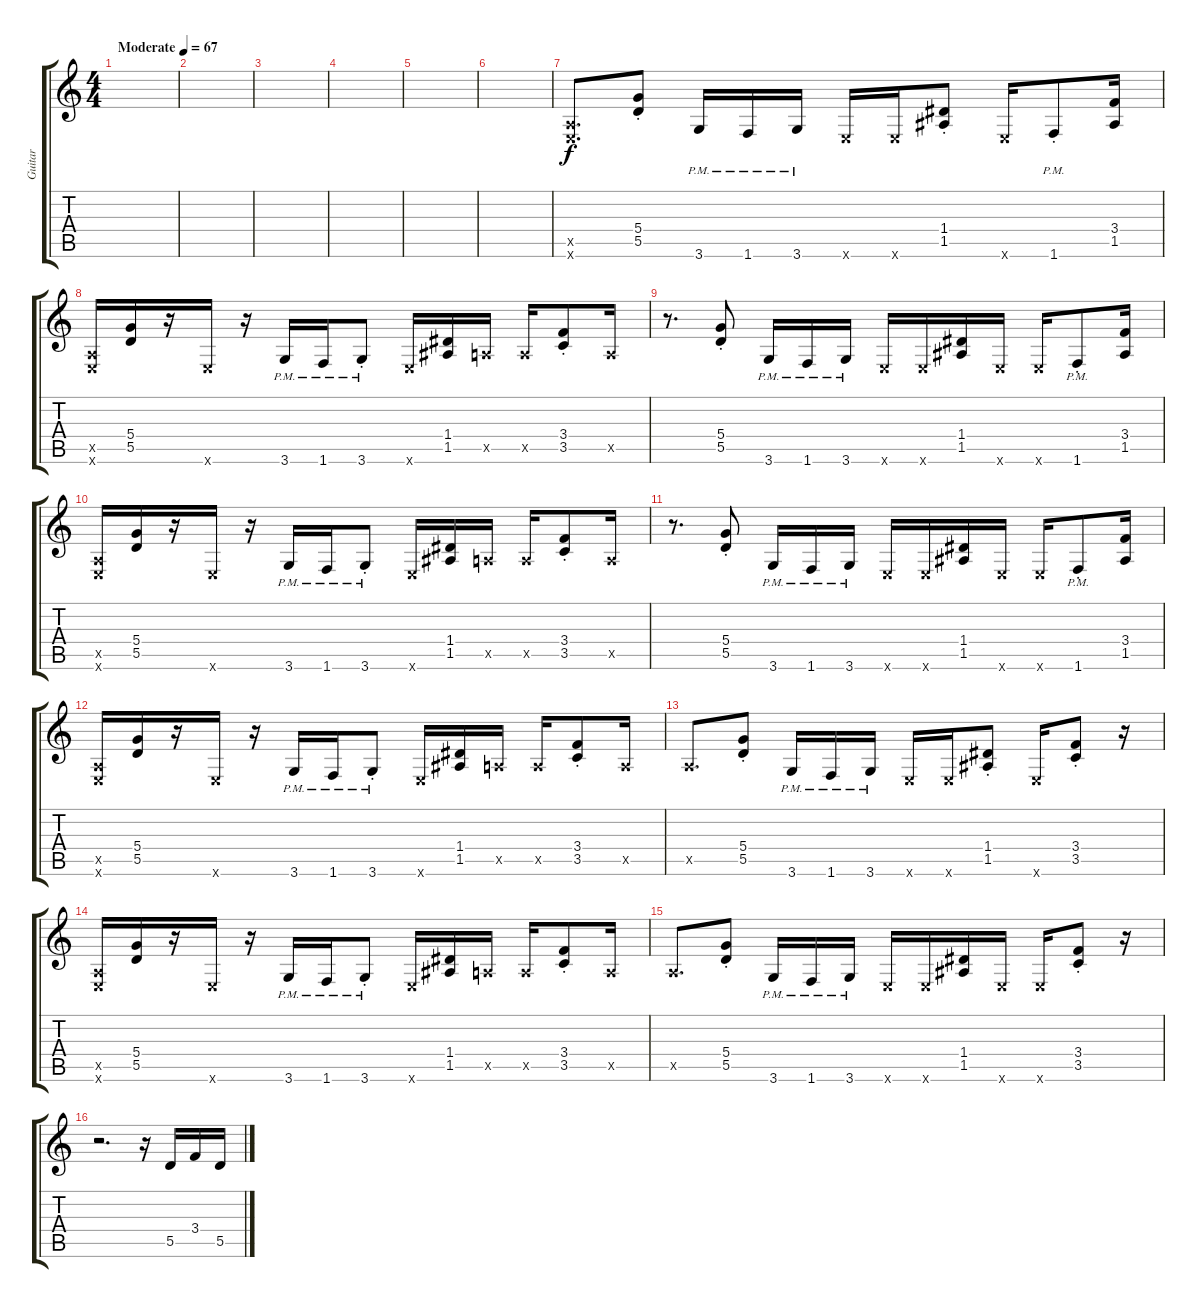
\track ("Guitar" "Guitar") {instrument distortionguitar}
\staff {score tabs}
\tuning (E4 B3 G3 D3 A2 E2) {hide}
\ts (4 4)
\tempo (67 "Moderate")
\clef g2
\ks c
|
|
|
|
|
|
(0.5{x} 0.6{x}).8{d} (5.4{st} 5.5{st}).8{dy f} 3.6{pm}.16 1.6{pm}.16 3.6{pm}.16 0.6{x}.16 0.6{x}.16 (1.4{st} 1.5{st}).8 0.6{x}.16 1.6{pm st}.8 (3.4 1.5).16 |
(0.5{x} 0.6{x}).16 (5.4 5.5).16 r.16 0.6{x}.16 r.16 3.6{pm}.16 1.6{pm}.16 3.6{pm st}.8 0.6{x}.16 (1.4 1.5).16 0.5{x}.16 0.5{x}.16 (3.4{st} 3.5{st}).8 0.5{x}.16 |
r.8{d} (5.4{st} 5.5{st}).8 3.6{pm}.16 1.6{pm}.16 3.6{pm}.16 0.6{x}.16 0.6{x}.16 (1.4 1.5).16 0.6{x}.16 0.6{x}.16 1.6{pm st}.8 (3.4 1.5).16 |
(0.5{x} 0.6{x}).16 (5.4 5.5).16 r.16 0.6{x}.16 r.16 3.6{pm}.16 1.6{pm}.16 3.6{pm st}.8 0.6{x}.16 (1.4 1.5).16 0.5{x}.16 0.5{x}.16 (3.4{st} 3.5{st}).8 0.5{x}.16 |
r.8{d} (5.4{st} 5.5{st}).8 3.6{pm}.16 1.6{pm}.16 3.6{pm}.16 0.6{x}.16 0.6{x}.16 (1.4 1.5).16 0.6{x}.16 0.6{x}.16 1.6{pm st}.8 (3.4 1.5).16 |
(0.5{x} 0.6{x}).16 (5.4 5.5).16 r.16 0.6{x}.16 r.16 3.6{pm}.16 1.6{pm}.16 3.6{pm st}.8 0.6{x}.16 (1.4 1.5).16 0.5{x}.16 0.5{x}.16 (3.4{st} 3.5{st}).8 0.5{x}.16 |
0.5{x}.8{d} (5.4{st} 5.5{st}).8 3.6{pm}.16 1.6{pm}.16 3.6{pm}.16 0.6{x}.16 0.6{x}.16 (1.4{st} 1.5{st}).8 0.6{x}.16 (3.4{st} 3.5{st}).8 r.16 |
(0.5{x} 0.6{x}).16 (5.4 5.5).16 r.16 0.6{x}.16 r.16 3.6{pm}.16 1.6{pm}.16 3.6{pm st}.8 0.6{x}.16 (1.4 1.5).16 0.5{x}.16 0.5{x}.16 (3.4{st} 3.5{st}).8 0.5{x}.16 |
0.5{x}.8{d} (5.4{st} 5.5{st}).8 3.6{pm}.16 1.6{pm}.16 3.6{pm}.16 0.6{x}.16 0.6{x}.16 (1.4 1.5).16 0.6{x}.16 0.6{x}.16 (3.4{st} 3.5{st}).8 r.16 |
r.2{d} r.16 5.5.16 3.4.16 5.5.16
